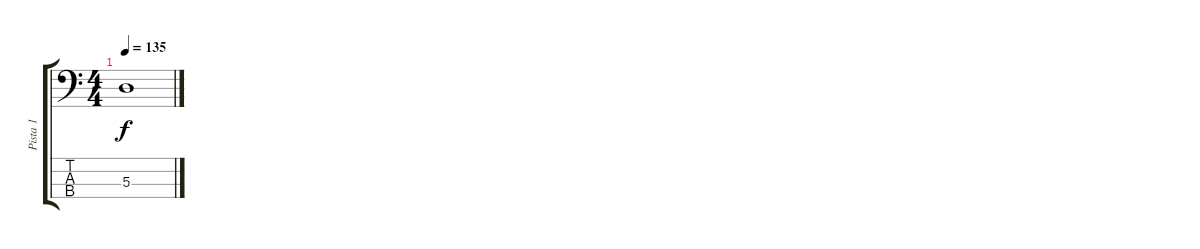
\track ("Pista 1" "Pista 1") {instrument electricbasspick}
\staff {score tabs}
\tuning (G2 D2 A1 E1) {hide}
\ts (4 4)
\tempo 135
\clef f4
\ks c
5.3.1{dy f}
